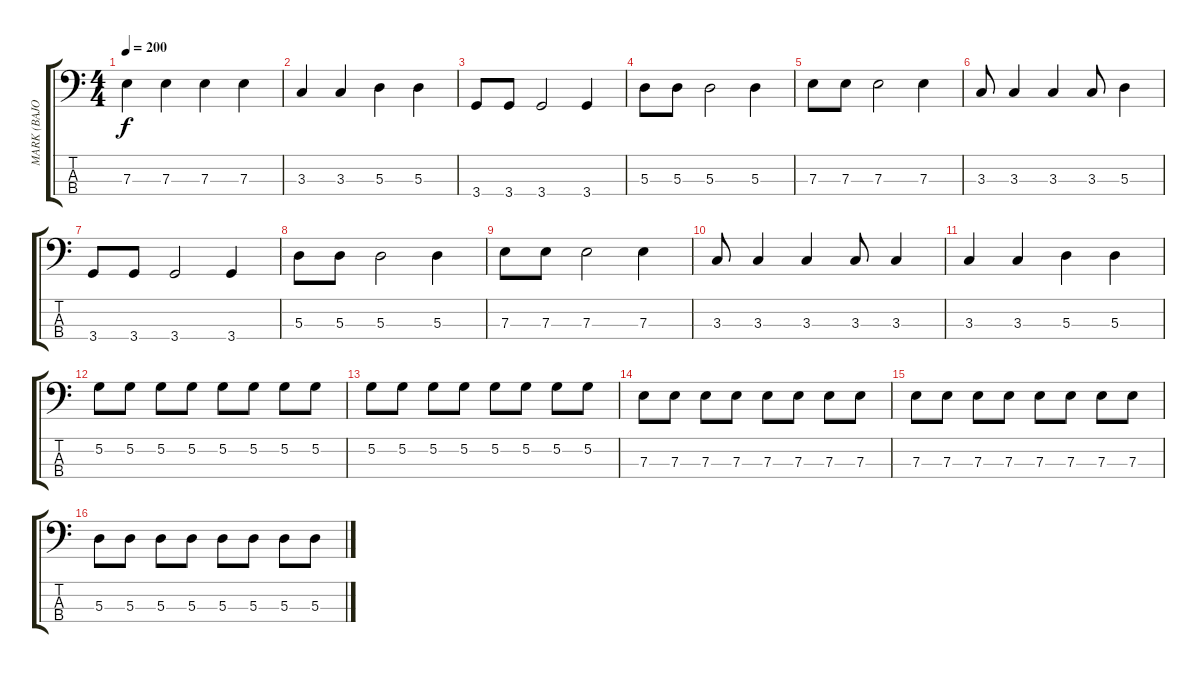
\track ("MARK (BAJO]" "MARK (BAJO") {instrument electricbassfinger}
\staff {score tabs}
\tuning (G2 D2 A1 E1) {hide}
\ts (4 4)
\tempo 200
\clef f4
\ks c
7.3.4{dy f} 7.3.4 7.3.4 7.3.4 |
3.3.4 3.3.4 5.3.4 5.3.4 |
3.4.8 3.4.8 3.4.2 3.4.4 |
5.3.8 5.3.8 5.3.2 5.3.4 |
7.3.8 7.3.8 7.3.2 7.3.4 |
3.3.8 3.3.4 3.3.4 3.3.8 5.3.4 |
3.4.8 3.4.8 3.4.2 3.4.4 |
5.3.8 5.3.8 5.3.2 5.3.4 |
7.3.8 7.3.8 7.3.2 7.3.4 |
3.3.8 3.3.4 3.3.4 3.3.8 3.3.4 |
3.3.4 3.3.4 5.3.4 5.3.4 |
5.2.8 5.2.8 5.2.8 5.2.8 5.2.8 5.2.8 5.2.8 5.2.8 |
5.2.8 5.2.8 5.2.8 5.2.8 5.2.8 5.2.8 5.2.8 5.2.8 |
7.3.8 7.3.8 7.3.8 7.3.8 7.3.8 7.3.8 7.3.8 7.3.8 |
7.3.8 7.3.8 7.3.8 7.3.8 7.3.8 7.3.8 7.3.8 7.3.8 |
5.3.8 5.3.8 5.3.8 5.3.8 5.3.8 5.3.8 5.3.8 5.3.8
